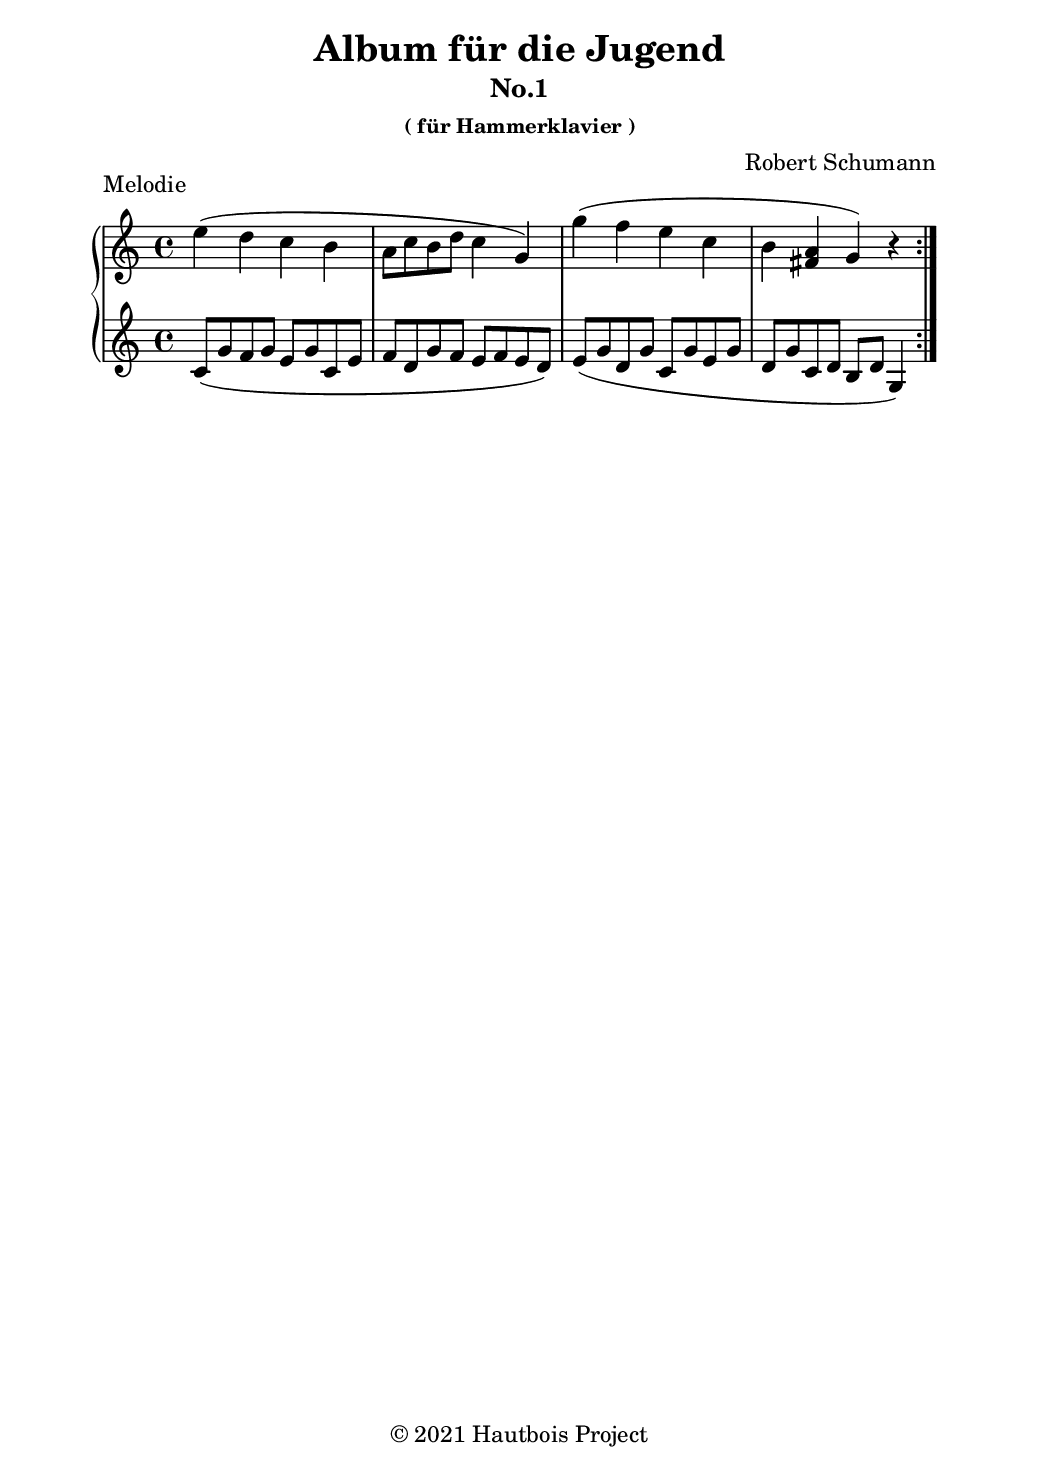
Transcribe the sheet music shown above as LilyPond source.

\version "2.23.5"
%% Generated by lilypond-book
%% Options: [exampleindent=10.16\mm,indent=0\mm,line-width=14.5\cm,noragged-right,papersize=a5,quote]
%\include "lilypond-book-preamble.ly"
\include "italiano.ly"

%****************************************************************
% Start cut-&-pastable-section

%****************************************************************

\paper {
  % Set paper
  #(set-paper-size "b5")
  indent = 0\mm
  line-width = 14.5\cm
  ragged-right = ##f
  line-width = #(- line-width (* mm 3.000000) (* mm 1))
}

\layout {
  
}

%*****************************************
%  Set Header
%*****************************************
\header {
  title = "Album für die Jugend"
  subtitle = "No.1"
  subsubtitle = "( für Hammerklavier )"
  composer = "Robert Schumann"
  arranger = ""
  %arranger = "Tzu'An Lee"
  %opus = ""
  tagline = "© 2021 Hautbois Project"
}

%*****************************************
% Start Voice
% Write the voices here
%*****************************************
MyMeter = \time 4/4
%MyTempo = \tempo "Allegro" 4. = 76
MyKey = \key do \major
PieceName = "Melodie"

VoiceI = \relative {
  %bar 1 - 4
  mi''4( re do si
  la8 do si re do4 sol)
  sol'( fa mi do
  si <la fad> sol) r
  %\bar ":|.:"  
  \bar ":|."
}


BassoI = \relative {
  %bar 1 - 4
  do'8( sol' fa sol mi sol do, mi
  fa re sol fa mi fa mi re)
  mi( sol re sol do, sol' mi sol
  re sol do, re si re sol,4)
}


%*****************************************
%  Start Score
%*****************************************

%\markup { \vspace #1 }
\score {
  \header {
    piece = \PieceName
  }
  \new PianoStaff <<
    \new Staff { 
      \clef "treble" 
      %\MyTempo
      \MyKey
      \MyMeter
        \VoiceI
    }
    \new Staff { 
      %\clef "bass"
      \clef "treble"
      %\MyTempo
      \MyKey
      \MyMeter
        \BassoI
    }
  >>
}
